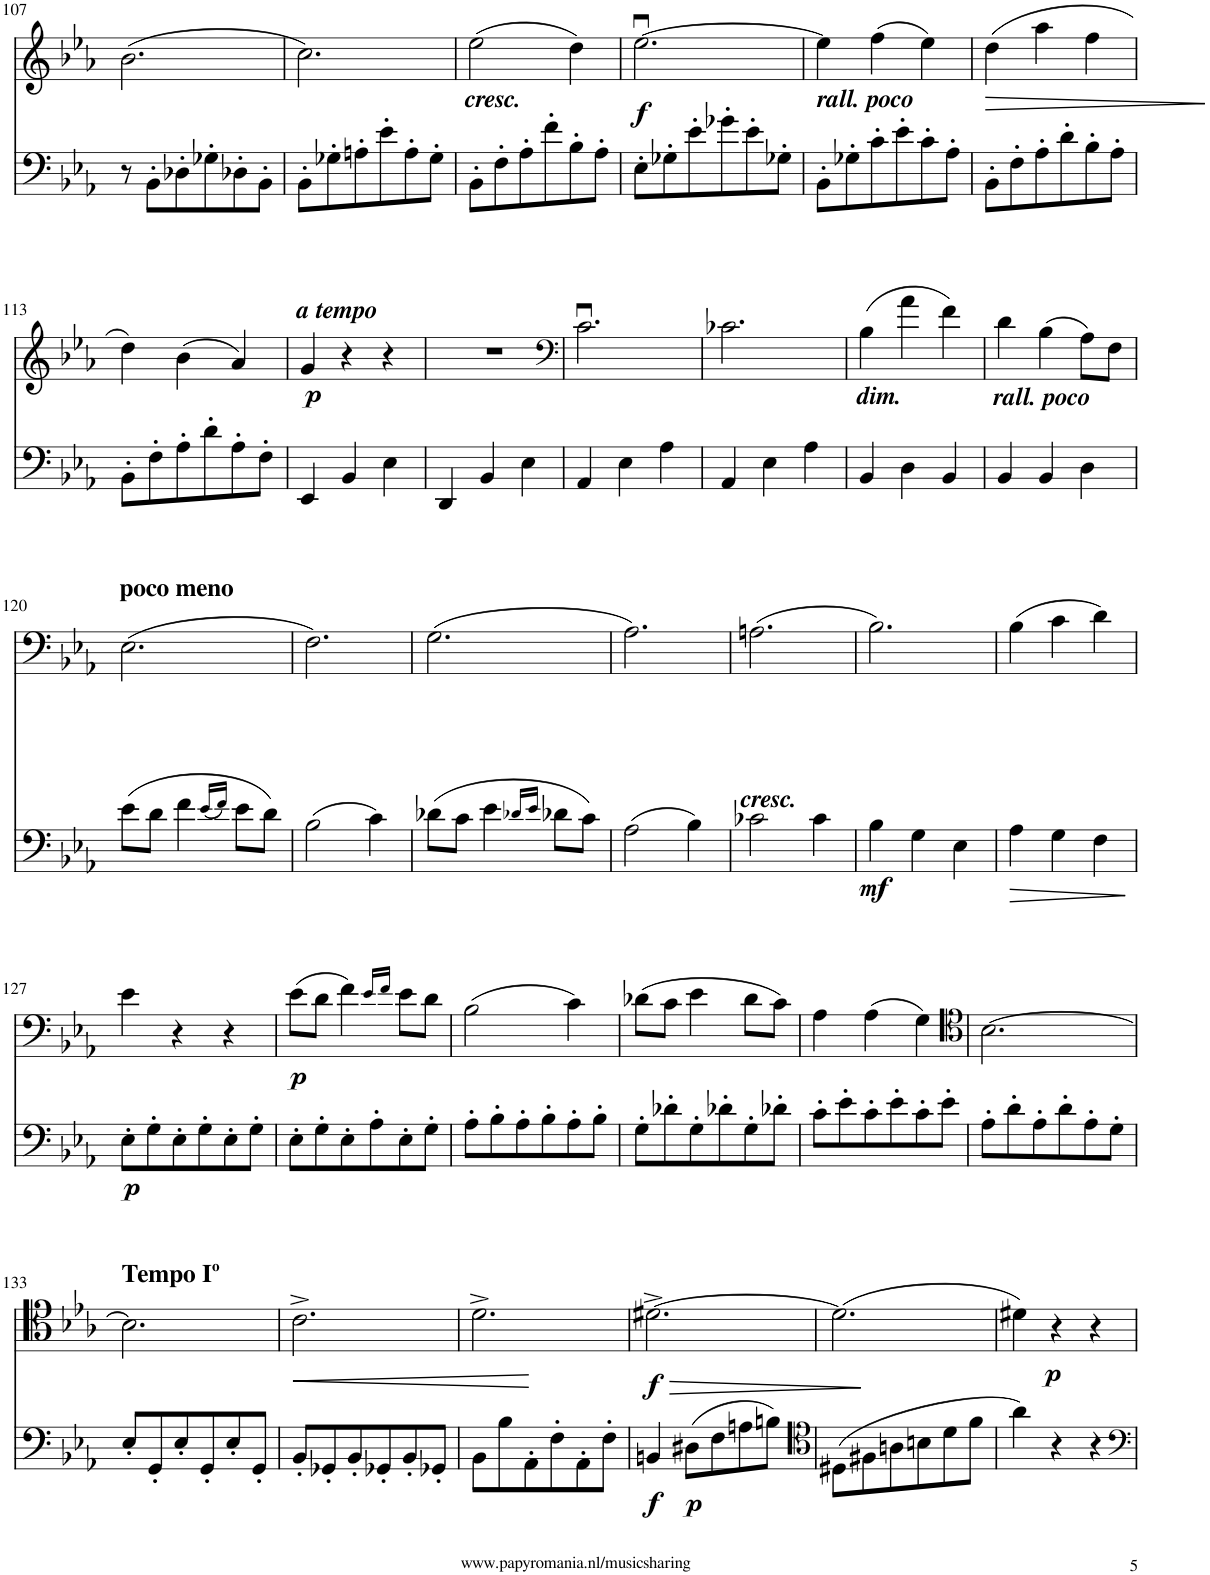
**kern	**dynam	**kern	**dynam
*part2	*part2	*part1	*part1
*staff2	*staff2	*staff1	*staff1
*I"Cello 2	*	*I"Cello 1	*
!!LO:PB:g=z
*clefF4	*	*clefG2	*
*k[b-e-a-]	*	*k[b-e-a-]	*
*M3/4	*	*M3/4	*
=107	=107	=107	=107
8r	.	(2.b-\	.
8BB-'\L	.	.	.
8D-X'\	.	.	.
8G-X'\	.	.	.
8D-X'\	.	.	.
8BB-'\J	.	.	.
=108	=108	=108	=108
8BB-'\L	.	2.cc\)	.
8G-X'\	.	.	.
8An'\	.	.	.
8e-'\	.	.	.
8A'\	.	.	.
8G-'\J	.	.	.
=109	=109	=109	=109
!	!	!LO:TX:b:Bi:t=cresc.	!
8BB-'\L	.	(2ee-\	.
8F'\	.	.	.
8A-'\	.	.	.
8f'\	.	.	.
8B-'\	.	4dd\)	.
8A-'\J	.	.	.
=110	=110	=110	=110
!	!	!	!LO:DY:b
8E-'\L	.	[2.ee-u\	f
8G-X'\	.	.	.
8e-'\	.	.	.
8g-X'\	.	.	.
8e-'\	.	.	.
8G-X'\J	.	.	.
=111	=111	=111	=111
!	!	!LO:TX:b:Bi:t=rall. poco	!
8BB-'\L	.	4ee-\]	.
8G-X'\	.	.	.
8c'\	.	(4ff\	.
8e-'\	.	.	.
8c'\	.	4ee-\)	.
8A-'\J	.	.	.
=112	=112	=112	=112
!	!	!	!LO:HP:b
8BB-'\L	.	(4dd\	>
8F'\	.	.	.
8A-'\	.	4aa-\	.
8d'\	.	.	.
8B-'\	.	4ff\	.
8A-'\J	.	.	.
.	.	.	]
!!LO:LB:g=z
=113	=113	=113	=113
8BB-'\L	.	4dd\)	.
8F'\	.	.	.
8A-'\	.	(4b-\	.
8d'\	.	.	.
8A-'\	.	4a-/)	.
8F'\J	.	.	.
=114	=114	=114	=114
!	!	!LO:TX:a:Bi:t=a tempo	!
!	!	!	!LO:DY:b
4EE-/	.	4g/	p
4BB-/	.	4r	.
4E-\	.	4r	.
=115	=115	=115	=115
4DD/	.	2.r	.
4BB-/	.	.	.
4E-\	.	.	.
=116	=116	=116	=116
*	*	*clefF4	*
4AA-/	.	2.cu\	.
4E-\	.	.	.
4A-\	.	.	.
=117	=117	=117	=117
4AA-/	.	2.c-X\	.
4E-\	.	.	.
4A-\	.	.	.
=118	=118	=118	=118
!	!	!LO:TX:b:Bi:t=dim.	!
4BB-/	.	(4B-\	.
4D\	.	4a-\	.
4BB-/	.	4f\)	.
=119	=119	=119	=119
!	!	!LO:TX:b:Bi:t=rall. poco	!
4BB-/	.	4d\	.
4BB-/	.	(4B-\	.
4D\	.	8A-\L)	.
.	.	8F\J	.
!!LO:LB:g=z
=120	=120	=120	=120
!	!	!LO:TX:a:B:t=poco meno	!
(8e-\L	.	(2.E-\	.
8d\J	.	.	.
4f\	.	.	.
(16qe-/LL	.	.	.
16qf/JJ)	.	.	.
8e-\L	.	.	.
8d\J)	.	.	.
=121	=121	=121	=121
(2B-\	.	2.F\)	.
4c\)	.	.	.
=122	=122	=122	=122
(8d-X\L	.	(2.G\	.
8c\J	.	.	.
4e-\	.	.	.
16qd-X/LL	.	.	.
16qe-/JJ	.	.	.
8d-X\L	.	.	.
8c\J)	.	.	.
=123	=123	=123	=123
(2A-\	.	2.A-\)	.
4B-\)	.	.	.
=124	=124	=124	=124
!	!	!LO:TX:b:Bi:t=cresc.	!
2c-X\	.	(2.An\	.
4c-\	.	.	.
=125	=125	=125	=125
!	!LO:DY:b	!	!
4B-\	mf	2.B-\)	.
4G\	.	.	.
4E-\	.	.	.
=126	=126	=126	=126
!	!LO:HP:b	!	!
4A-\	>	(4B-\	.
4G\	.	4c\	.
4F\	.	4d\)	.
.	]	.	.
!!LO:LB:g=z
=127	=127	=127	=127
!	!LO:DY:b	!	!
8E-'\L	p	4e-\	.
8G'\	.	.	.
8E-'\	.	4r	.
8G'\	.	.	.
8E-'\	.	4r	.
8G'\J	.	.	.
=128	=128	=128	=128
!	!	!	!LO:DY:b
8E-'\L	.	(8e-\L	p
8G'\	.	8d\J	.
8E-'\	.	4f\)	.
8A-'\	.	.	.
.	.	16qe-/LL	.
.	.	16qf/JJ	.
8E-'\	.	8e-\L	.
8G'\J	.	8d\J	.
=129	=129	=129	=129
8A-'\L	.	(2B-\	.
8B-'\	.	.	.
8A-'\	.	.	.
8B-'\	.	.	.
8A-'\	.	4c\)	.
8B-'\J	.	.	.
=130	=130	=130	=130
8G'\L	.	(8d-X\L	.
8d-X'\	.	8c\J	.
8G'\	.	4e-\	.
8d-X'\	.	.	.
8G'\	.	8d-\L	.
8d-X'\J	.	8c\J)	.
=131	=131	=131	=131
8c'\L	.	4A-\	.
8e-'\	.	.	.
8c'\	.	(4A-\	.
8e-'\	.	.	.
8c'\	.	4G\)	.
8e-'\J	.	.	.
=132	=132	=132	=132
*	*	*clefC4	*
8A-'\L	.	[2.B-\	.
8d'\	.	.	.
8A-'\	.	.	.
8d'\	.	.	.
8A-'\	.	.	.
8G'\J	.	.	.
!!LO:LB:g=z
=133	=133	=133	=133
!	!	!LO:TX:a:B:t=Tempo I	!
!	!	!LO:TX:a:t=o	!
8E-'/L	.	2.B-\]	.
8GG'/	.	.	.
8E-'/	.	.	.
8GG'/	.	.	.
8E-'/	.	.	.
8GG'/J	.	.	.
=134	=134	=134	=134
!	!	!	!LO:HP:b
8BB-'/L	.	2.c^\	<
8GG-X'/	.	.	.
8BB-'/	.	.	.
8GG-X'/	.	.	.
8BB-'/	.	.	.
8GG-X'/J	.	.	.
.	.	.	[
=135	=135	=135	=135
8BB-\L	.	2.d^\	.
8B-\	.	.	.
8AA-'\	.	.	.
8F'\	.	.	.
8AA-'\	.	.	.
8F'\J	.	.	.
=136	=136	=136	=136
!	!LO:DY:b	!	!LO:HP:b
!	!	!	!LO:DY:n=1:b
4BBn/	f	[2.d#X^\	> f
!	!LO:DY:b	!	!
(8D#X\L	p	.	.
8F\	.	.	.
8An\	.	.	.
8Bn\J)	.	.	.
.	.	.	]
=137	=137	=137	=137
*clefC4	*	*	*
(8D#X\L	.	(2.d#\]	.
8F#X\	.	.	.
8An\	.	.	.
8Bn\	.	.	.
8d\	.	.	.
8f\J	.	.	.
=138	=138	=138	=138
4a-\)	.	4d#X\)	.
!	!	!	!LO:DY:b
4r	.	4r	p
4r	.	4r	.
=	=	=	=
*-	*-	*-	*-
